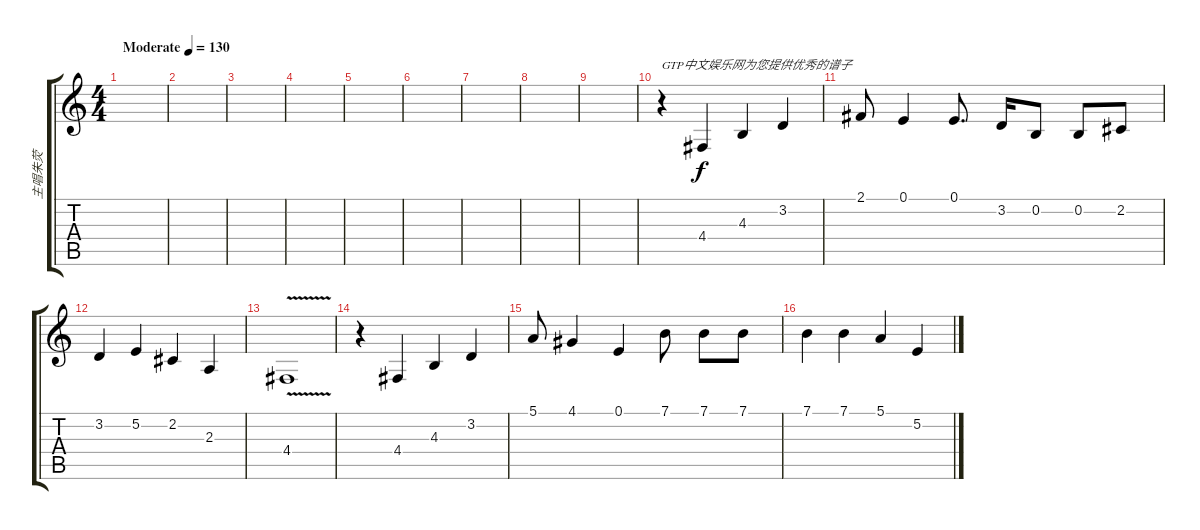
\track ("主唱朱荧" "主唱朱荧") {instrument oboe}
\staff {score tabs}
\tuning (E4 B3 G3 D3 A2 E2) {hide}
\ts (4 4)
\tempo (130 "Moderate")
\clef g2
\ks c
|
|
|
|
|
|
|
|
|
r.4{txt "GTP中文娱乐网为您提供优秀的谱子"} 4.4.4 4.3.4 3.2.4 |
2.1.8 0.1.4 0.1.8{d} 3.2.16 0.2.8 0.2.8 2.2.8 |
3.2.4 5.2.4 2.2.4 2.3.4 |
4.4{v}.1 |
r.4 4.4.4 4.3.4 3.2.4 |
5.1.8 4.1.4 0.1.4 7.1.8 7.1.8 7.1.8 |
7.1.4 7.1.4 5.1.4 5.2.4
